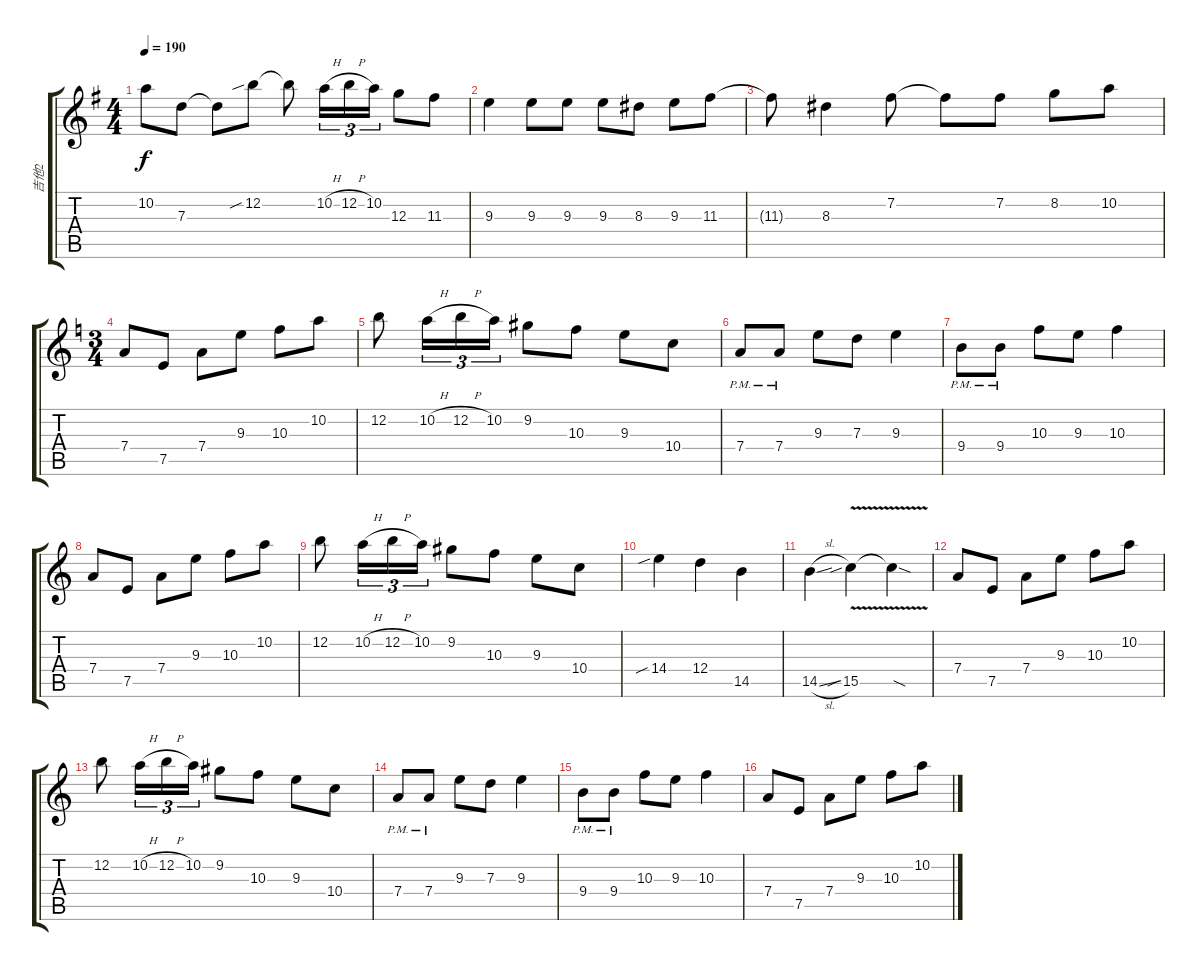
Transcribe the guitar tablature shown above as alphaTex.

\track ("吉他2" "吉他2") {instrument distortionguitar}
\staff {score tabs}
\tuning (E4 B3 G3 D3 A2 E2) {hide}
\ts (4 4)
\tempo 190
\clef g2
\ks g
10.2{t}.8{dy f} 7.3.8 7.3{t}.8 12.2{sib}.8 12.2{t}.8 10.2{h}.16{tu (3 2)} 12.2{h}.16{tu (3 2)} 10.2.16{tu (3 2)} 12.3.8 11.3.8 |
9.3.4 9.3.8 9.3.8 9.3.8 8.3.8 9.3.8 11.3.8 |
11.3{t}.8 8.3.4 7.2.8 7.2{t}.8 7.2.8 8.2.8 10.2.8 |
\ts (3 4)
\ks c
7.4.8 7.5.8 7.4.8 9.3.8 10.3.8 10.2.8 |
12.2.8 10.2{h}.16{tu (3 2)} 12.2{h}.16{tu (3 2)} 10.2.16{tu (3 2)} 9.2.8 10.3.8 9.3.8 10.4.8 |
7.4{pm}.8 7.4{pm}.8 9.3.8 7.3.8 9.3.4 |
9.4{pm}.8 9.4{pm}.8 10.3.8 9.3.8 10.3.4 |
7.4.8 7.5.8 7.4.8 9.3.8 10.3.8 10.2.8 |
12.2.8 10.2{h}.16{tu (3 2)} 12.2{h}.16{tu (3 2)} 10.2.16{tu (3 2)} 9.2.8 10.3.8 9.3.8 10.4.8 |
14.4{sib}.4 12.4.4 14.5.4 |
14.5{sl}.4 15.5{v sib}.4 15.5{sod t}.4 |
7.4.8 7.5.8 7.4.8 9.3.8 10.3.8 10.2.8 |
12.2.8 10.2{h}.16{tu (3 2)} 12.2{h}.16{tu (3 2)} 10.2.16{tu (3 2)} 9.2.8 10.3.8 9.3.8 10.4.8 |
7.4{pm}.8 7.4{pm}.8 9.3.8 7.3.8 9.3.4 |
9.4{pm}.8 9.4{pm}.8 10.3.8 9.3.8 10.3.4 |
7.4.8 7.5.8 7.4.8 9.3.8 10.3.8 10.2.8
